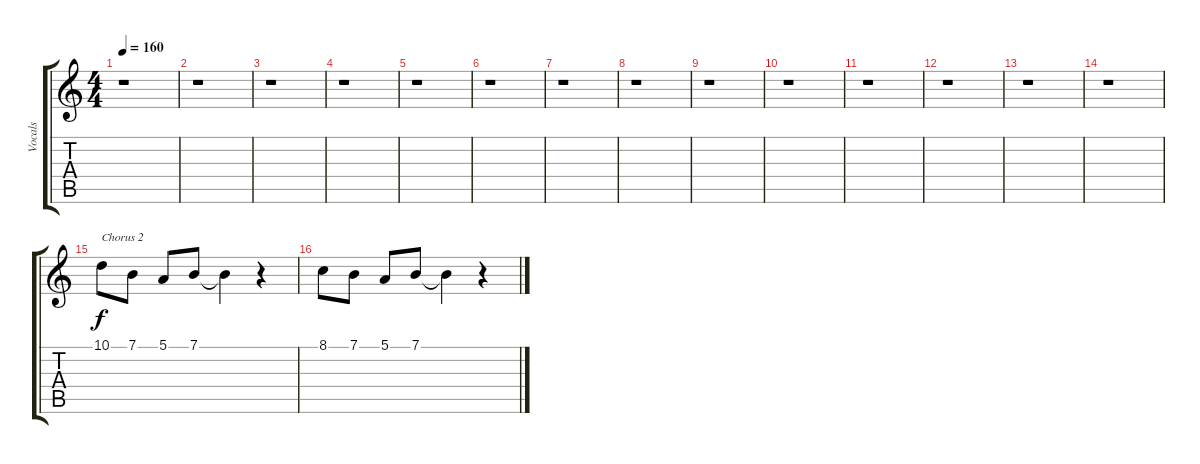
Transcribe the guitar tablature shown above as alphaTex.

\track ("Vocals" "Vocals") {instrument cello}
\staff {score tabs}
\tuning (E4 B3 G3 D3 A2 E2) {hide}
\ts (4 4)
\tempo 160
\clef g2
\ks c
r.1{dy f} |
r.1 |
r.1 |
r.1 |
r.1 |
r.1 |
r.1 |
r.1 |
r.1 |
r.1 |
r.1 |
r.1 |
r.1 |
r.1 |
10.1.8{txt "Chorus 2"} 7.1.8 5.1.8 7.1.8 7.1{t}.4 r.4 |
8.1.8 7.1.8 5.1.8 7.1.8 7.1{t}.4 r.4
